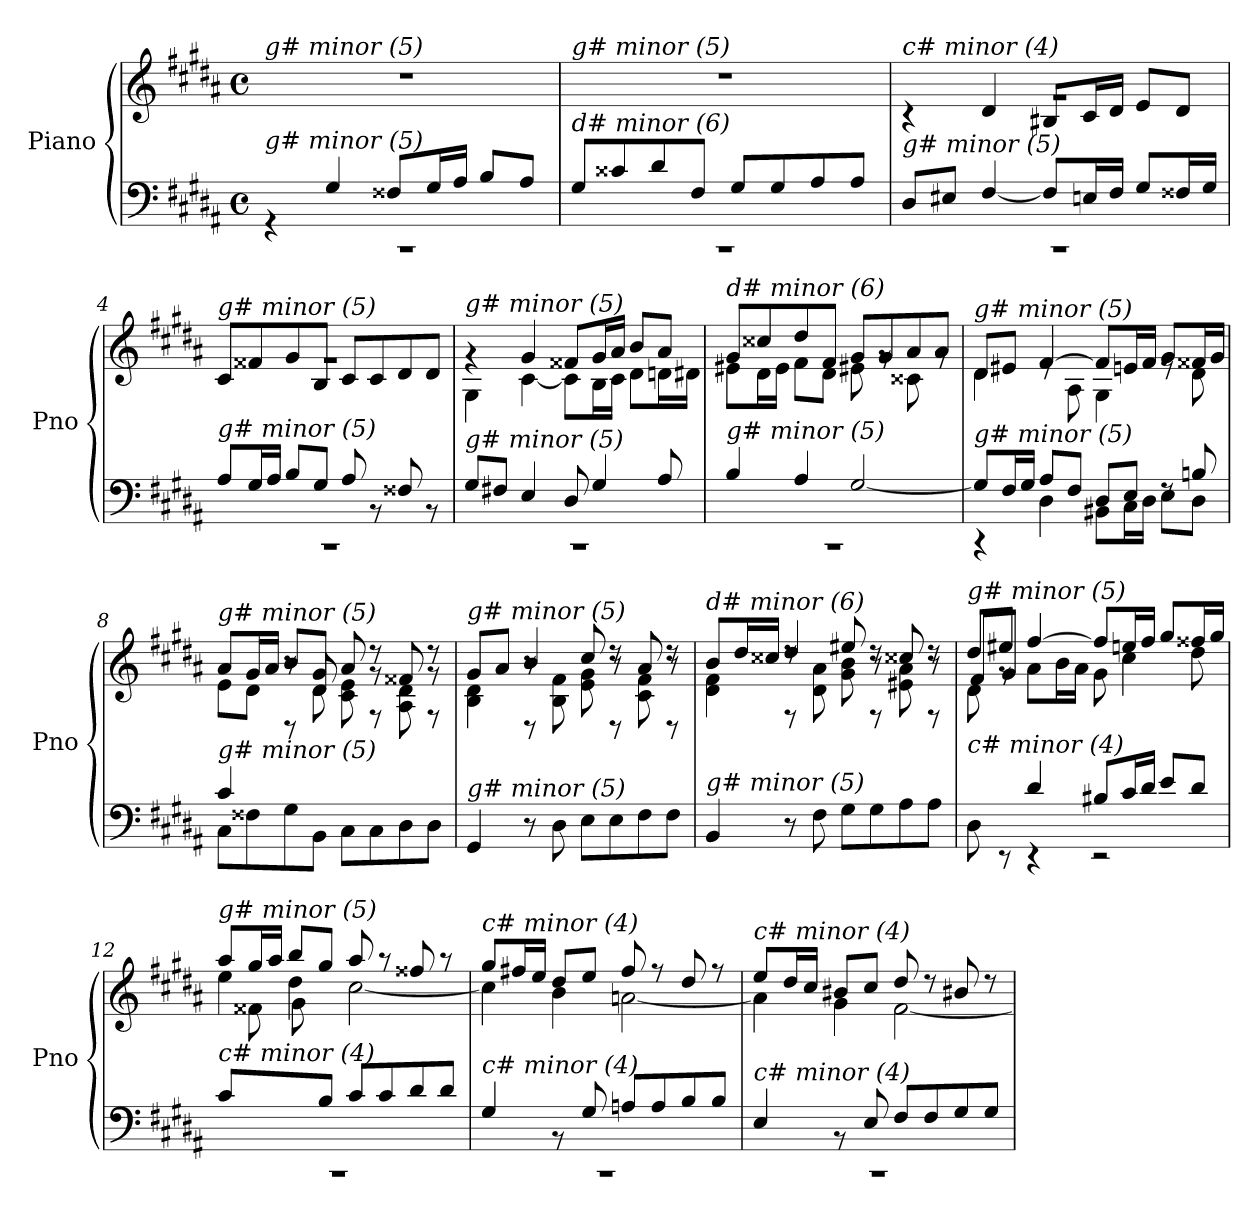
**kern	**kern
*part1	*part1
*staff2	*staff1
*I"Piano	*
*I'Pno	*
*clefF4	*clefG2
*k[f#c#g#d#a#]	*k[f#c#g#d#a#]
*M4/4	*M4/4
*met(c)	*met(c)
=1	=1
*^	*
!	!	!LO:TX:i:t=g# minor (5)
!LO:TX:i:t=g# minor (5)	!	!
1rCC	4r	1rdd
.	4G#/	.
.	8F##X/L	.
.	16G#/L	.
.	16A#/JJ	.
.	8B/L	.
.	8A#/J	.
=2	=2	=2
!	!	!LO:TX:i:t=g# minor (5)
!LO:TX:i:t=d# minor (6)	!	!
1rCC	8G#/L	1rdd
.	8c##X/	.
.	8d#/	.
.	8F#/J	.
.	8G#/L	.
.	8G#/	.
.	8A#/	.
.	8A#/J	.
=3	=3	=3
*	*	*^
!	!	!LO:TX:i:t=c# minor (4)	!
!LO:TX:i:t=g# minor (5)	!	!	!
1rCC	8D#/L	1rg	4r
.	8E#X/J	.	.
.	[4F#/	.	4d#/
.	8F#/L]	.	8B#X/L
.	16En/L	.	16c#/L
.	16F#/JJ	.	16d#/JJ
.	8G#/L	.	8e/L
.	16F##X/L	.	8d#/J
.	16G#/JJ	.	.
=4	=4	=4	=4
!	!	!LO:TX:i:t=g# minor (5)	!
!LO:TX:i:t=g# minor (5)	!	!	!
1rCC	8A#/L	1rg	8c#/L
.	16G#/L	.	8f##X/
.	16A#/JJ	.	.
.	8B/L	.	8g#/
.	8G#/J	.	8B/J
.	8A#/	.	8c#/L
.	8r	.	8c#/
.	8F##X/	.	8d#/
.	8r	.	8d#/J
!!LO:LB:g=z	!!
=5	=5	=5	=5
!	!	!LO:TX:i:t=g# minor (5)	!
!LO:TX:i:t=g# minor (5)	!	!	!
1rCC	8G#/L	4rg	4G#\
.	8F#X/J	.	.
.	4E/	4g#/	[4c#\
.	8D#/	8f##X/L	8c#\L]
.	4G#/	16g#/L	16B\L
.	.	16a#/JJ	16c#\JJ
.	.	8b/L	8d#\L
.	8A#/	8a#/J	16dni\L
.	.	.	16d#\JJ
=6	=6	=6	=6
!	!	!LO:TX:i:t=d# minor (6)	!
!LO:TX:i:t=g# minor (5)	!	!	!
1rCC	4B/	8g#/L	8e#X\L
.	.	8cc##X/	16d#\L
.	.	.	16e#\JJ
.	4A#/	8dd#/	8f#\L
.	.	8f#/J	8d#\J
.	[2G#/	8g#/L	8e#X\
.	.	8g#/	8rg
.	.	8a#/	8c##X\
.	.	8a#/J	8rg
=7	=7	=7	=7
!	!	!LO:TX:i:t=g# minor (5)	!
!LO:TX:i:t=g# minor (5)	!	!	!
4rCC	8G#/L]	8d#/L	4d#\
.	16F#/L	8e#X/J	.
.	16G#/JJ	.	.
8A#/L	4D#\	[4f#/	8re
8F#/J	.	.	8A#\
8D#/L	8BB#X\L	8f#/L]	4G#\
8E/J	16C#\L	16en/L	.
.	16D#\JJ	16f#/JJ	.
8rF	8E\L	8g#/L	8re
8Bn/	8D#\J	16f##X/L	8d#\
.	.	16g#/JJ	.
!!LO:LB:g=z
=8	=8	=8	=8
*	*	*	*^
!	!	!LO:TX:i:t=g# minor (5)	!	!
!LO:TX:i:t=g# minor (5)	!	!	!	!
4c#/	8C#\L	8a#/L	8e\L	4ryy
.	8F##X\	16g#/L	8d#\J	.
.	.	16a#/JJ	.	.
4ryy	8G#\	8b/L	8r	8rD
.	8BB\J	8g#/J	8d#\	8d#/
8ryy	8C#\L	8a#/	8c#\ 8e\	8ryy
8ryy	8C#\	8rg	8rdd	8rF
8ryy	8D#\	8f##X/	8A#\ 8d#\	8ryy
8ryy	8D#\J	8rg	8rdd	8rF
!!LO:LB:g=z	!!	!!
=9	=9	=9	=9	=9
!	!	!LO:TX:i:t=g# minor (5)	!	!
!LO:TX:i:t=g# minor (5)	!	!	!	!
4ryy	4GG#/	8g#/L	4B\ 4d#\	4ryy
.	.	8a#/J	.	.
8ryy	8r	4b/	8r	8rD
4ryy	8D#\	.	8B\ 8f#\	4ryy
.	8E\L	8cc#/	8e\ 8g#\	.
8ryy	8E\	8r	8rdd	8rD
8ryy	8F#\	8a#/	8c#\ 8f#\	8ryy
8ryy	8F#\J	8r	8rdd	8rD
=10	=10	=10	=10	=10
!	!	!LO:TX:i:t=d# minor (6)	!	!
!LO:TX:i:t=g# minor (5)	!	!	!	!
4ryy	4BB/	8b/L	4d#\ 4f#\	4ryy
.	.	16dd#/L	.	.
.	.	16cc##X/JJ	.	.
8ryy	8r	4dd#/	8rdd	8rF
4ryy	8F#\	.	8d#\ 8a#\	4ryy
.	8G#\L	8ee#X/	8g#\ 8b\	.
8ryy	8G#\	8r	8rdd	8rF
8ryy	8A#\	8cc##X/	8e#X\ 8a#\	8ryy
8ryy	8A#\J	8r	8rdd	8rF
=11	=11	=11	=11	=11
*	*^	*	*	*^
!	!	!	!LO:TX:i:t=g# minor (5)	!	!	!
!LO:TX:i:t=c# minor (4)	!	!	!	!	!	!
4ryy	8D#\	4ryy	8dd#/L	8d#\	8f#/L	4ryy
.	8rEE	.	8ee#X/J	8rg	8g#/J	.
2.ryy	4rEE	4d#/	[4ff#/	8a#\L	2.ryy	2.ryy
.	.	.	.	16b\L	.	.
.	.	.	.	16a#\JJ	.	.
.	2rEE	8B#X/L	8ff#/L]	8g#\	.	.
.	.	16c#/L	16een/L	4cc#\	.	.
.	.	16d#/JJ	16ff#/JJ	.	.	.
.	.	8e/L	8gg#/L	.	.	.
.	.	8d#/J	16ff##X/L	8dd#\	.	.
.	.	.	16gg#/JJ	.	.	.
*	*v	*v	*	*	*	*
*	*	*	*	*v	*v
=12	=12	=12	=12	=12
!	!	!LO:TX:i:t=g# minor (5)	!	!
!LO:TX:i:t=c# minor (4)	!	!	!	!
1rCC	8c#/L	8aa#/L	4ee\	8ryy
.	4ryy	16gg#/L	.	8f##X\
.	.	16aa#/JJ	.	.
.	.	8bb/L	4dd#\	8g#\
.	8B/J	8gg#/J	.	2ryy
.	8c#/L	8aa#/	[2cc#\	.
.	8c#/	8r	.	.
.	8d#/	8ff##X/	.	.
.	8d#/J	8r	.	8ryy
!!LO:LB:g=z
=13	=13	=13	=13	=13
!	!	!LO:TX:i:t=c# minor (4)	!	!
!LO:TX:i:t=c# minor (4)	!	!	!	!
*	*	*	*v	*v
1rCC	4G#/	8gg#/L	4cc#\]
.	.	16ff#X/L	.
.	.	16ee/JJ	.
.	8r	8dd#/L	4b\
.	8G#/	8ee/J	.
.	8An/L	8ff#/	[2an\
.	8A/	8r	.
.	8B/	8dd#/	.
.	8B/J	8r	.
=14	=14	=14	=14
!	!	!LO:TX:i:t=c# minor (4)	!
!LO:TX:i:t=c# minor (4)	!	!	!
1rCC	4E/	8ee/L	4a\]
.	.	16dd#/L	.
.	.	16cc#/JJ	.
.	8rBB	8b#X/L	4g#\
.	8E/	8cc#/J	.
.	8F#/L	8dd#/	[2f#\
.	8F#/	8r	.
.	8G#/	8b#X/	.
.	8G#/J	8r	.
*v	*v	*	*
*	*v	*v
=	=
*-	*-
